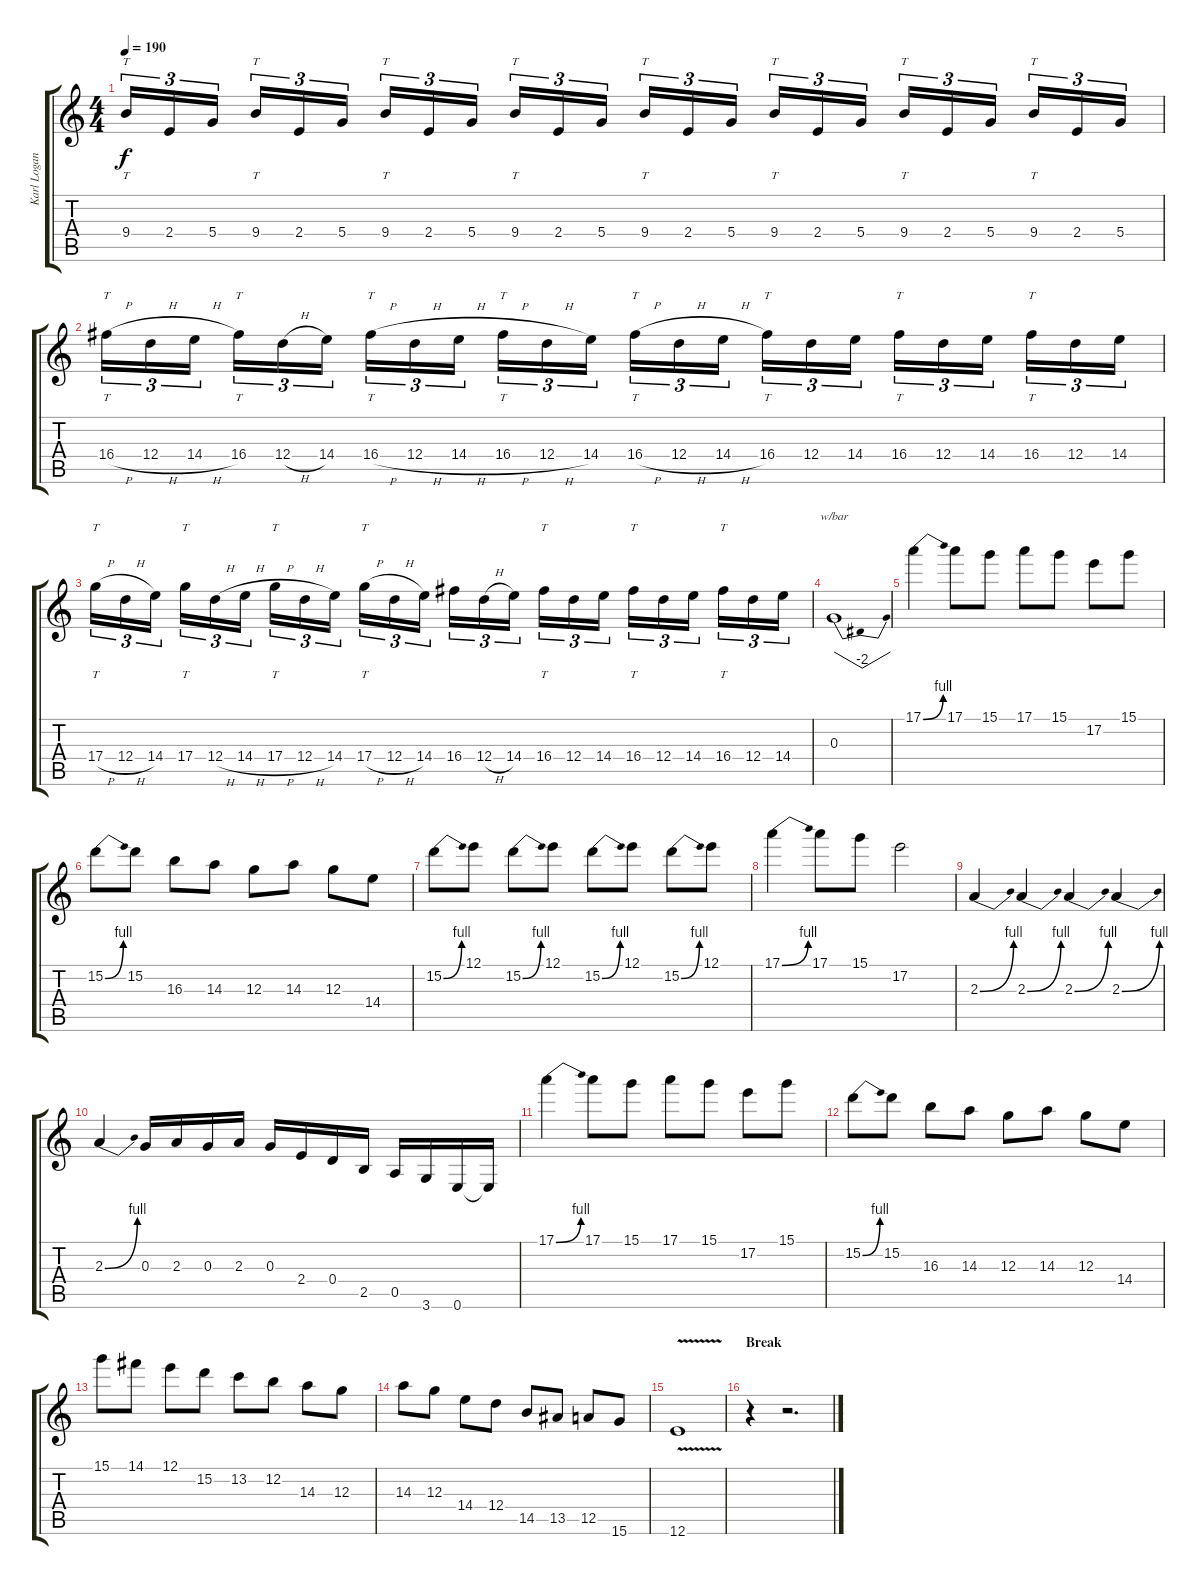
\track ("Karl Logan solo" "Karl Logan") {instrument overdrivenguitar}
\staff {score tabs}
\tuning (E4 B3 G3 D3 A2 E2) {hide}
\ts (4 4)
\tempo 190
\clef g2
\ks c
9.4.16{tt tu (3 2) dy f} 2.4.16{tu (3 2)} 5.4.16{tu (3 2)} 9.4.16{tt tu (3 2)} 2.4.16{tu (3 2)} 5.4.16{tu (3 2)} 9.4.16{tt tu (3 2)} 2.4.16{tu (3 2)} 5.4.16{tu (3 2)} 9.4.16{tt tu (3 2)} 2.4.16{tu (3 2)} 5.4.16{tu (3 2)} 9.4.16{tt tu (3 2)} 2.4.16{tu (3 2)} 5.4.16{tu (3 2)} 9.4.16{tt tu (3 2)} 2.4.16{tu (3 2)} 5.4.16{tu (3 2)} 9.4.16{tt tu (3 2)} 2.4.16{tu (3 2)} 5.4.16{tu (3 2)} 9.4.16{tt tu (3 2)} 2.4.16{tu (3 2)} 5.4.16{tu (3 2)} |
16.4{h}.16{tt tu (3 2)} 12.4{h}.16{tu (3 2)} 14.4{h}.16{tu (3 2)} 16.4.16{tt tu (3 2)} 12.4{h}.16{tu (3 2)} 14.4.16{tu (3 2)} 16.4{h}.16{tt tu (3 2)} 12.4{h}.16{tu (3 2)} 14.4{h}.16{tu (3 2)} 16.4{h}.16{tt tu (3 2)} 12.4{h}.16{tu (3 2)} 14.4.16{tu (3 2)} 16.4{h}.16{tt tu (3 2)} 12.4{h}.16{tu (3 2)} 14.4{h}.16{tu (3 2)} 16.4.16{tt tu (3 2)} 12.4.16{tu (3 2)} 14.4.16{tu (3 2)} 16.4.16{tt tu (3 2)} 12.4.16{tu (3 2)} 14.4.16{tu (3 2)} 16.4.16{tt tu (3 2)} 12.4.16{tu (3 2)} 14.4.16{tu (3 2)} |
17.4{h}.16{tt tu (3 2)} 12.4{h}.16{tu (3 2)} 14.4.16{tu (3 2)} 17.4.16{tt tu (3 2)} 12.4{h}.16{tu (3 2)} 14.4{h}.16{tu (3 2)} 17.4{h}.16{tt tu (3 2)} 12.4{h}.16{tu (3 2)} 14.4.16{tu (3 2)} 17.4{h}.16{tt tu (3 2)} 12.4{h}.16{tu (3 2)} 14.4.16{tu (3 2)} 16.4.16{tu (3 2)} 12.4{h}.16{tu (3 2)} 14.4.16{tu (3 2)} 16.4.16{tt tu (3 2)} 12.4.16{tu (3 2)} 14.4.16{tu (3 2)} 16.4.16{tt tu (3 2)} 12.4.16{tu (3 2)} 14.4.16{tu (3 2)} 16.4.16{tt tu (3 2)} 12.4.16{tu (3 2)} 14.4.16{tu (3 2)} |
0.3.1{tbe (dip default 0 0 30 -8 60 0)} |
17.1{be (bend 0 0 60 4)}.4 17.1.8 15.1.8 17.1.8 15.1.8 17.2.8 15.1.8 |
15.2{be (bend 0 0 60 4)}.8 15.2.8 16.3.8 14.3.8 12.3.8 14.3.8 12.3.8 14.4.8 |
15.2{be (bend 0 0 60 4)}.8 12.1.8 15.2{be (bend 0 0 60 4)}.8 12.1.8 15.2{be (bend 0 0 60 4)}.8 12.1.8 15.2{be (bend 0 0 60 4)}.8 12.1.8 |
17.1{be (bend 0 0 60 4)}.4 17.1.8 15.1.8 17.2.2 |
2.3{be (bend 0 0 60 4)}.4 2.3{be (bend 0 0 60 4)}.4 2.3{be (bend 0 0 60 4)}.4 2.3{be (bend 0 0 60 4)}.4 |
2.3{be (bend 0 0 60 4)}.4 0.3.16 2.3.16 0.3.16 2.3.16 0.3.16 2.4.16 0.4.16 2.5.16 0.5.16 3.6.16 0.6.16 0.6{t}.16 |
17.1{be (bend 0 0 60 4)}.4 17.1.8 15.1.8 17.1.8 15.1.8 17.2.8 15.1.8 |
15.2{be (bend 0 0 60 4)}.8 15.2.8 16.3.8 14.3.8 12.3.8 14.3.8 12.3.8 14.4.8 |
15.1.8 14.1.8 12.1.8 15.2.8 13.2.8 12.2.8 14.3.8 12.3.8 |
14.3.8 12.3.8 14.4.8 12.4.8 14.5.8 13.5.8 12.5.8 15.6.8 |
12.6{v}.1 |
\section ("" "Break")
r.4 r.2{d}
